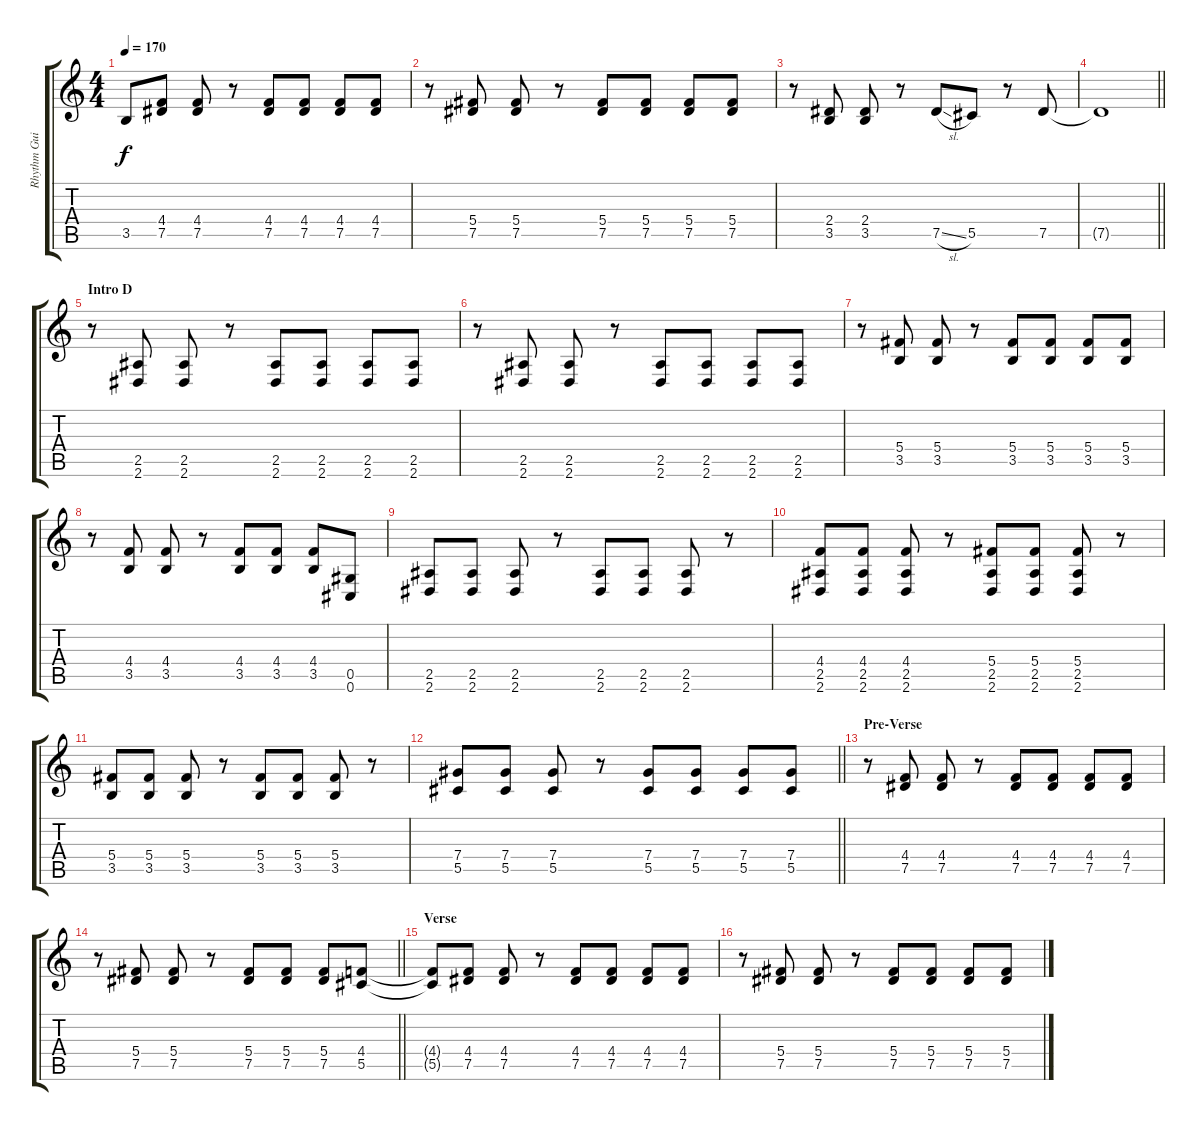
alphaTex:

\track ("Rhythm Guitar" "Rhythm Gui") {instrument overdrivenguitar}
\staff {score tabs}
\tuning (Eb4 Bb3 Gb3 Db3 Ab2 Db2) {hide}
\ts (4 4)
\tempo 170
\clef g2
\ks c
3.5{t}.8{dy f} (4.4 7.5).8 (4.4 7.5).8 r.8 (4.4 7.5).8 (4.4 7.5).8 (4.4 7.5).8 (4.4 7.5).8 |
r.8 (5.4 7.5).8 (5.4 7.5).8 r.8 (5.4 7.5).8 (5.4 7.5).8 (5.4 7.5).8 (5.4 7.5).8 |
r.8 (2.4 3.5).8 (2.4 3.5).8 r.8 7.5{sl}.8 5.5.8 r.8 7.5.8 |
\barLineRight lightlight
7.5{t}.1 |
\section ("" "Intro D")
r.8 (2.5 2.6).8 (2.5 2.6).8 r.8 (2.5 2.6).8 (2.5 2.6).8 (2.5 2.6).8 (2.5 2.6).8 |
r.8 (2.5 2.6).8 (2.5 2.6).8 r.8 (2.5 2.6).8 (2.5 2.6).8 (2.5 2.6).8 (2.5 2.6).8 |
r.8 (5.4 3.5).8 (5.4 3.5).8 r.8 (5.4 3.5).8 (5.4 3.5).8 (5.4 3.5).8 (5.4 3.5).8 |
r.8 (4.4 3.5).8 (4.4 3.5).8 r.8 (4.4 3.5).8 (4.4 3.5).8 (4.4 3.5).8 (0.5 0.6).8 |
(2.5 2.6).8 (2.5 2.6).8 (2.5 2.6).8 r.8 (2.5 2.6).8 (2.5 2.6).8 (2.5 2.6).8 r.8 |
(4.4 2.5 2.6).8 (4.4 2.5 2.6).8 (4.4 2.5 2.6).8 r.8 (5.4 2.5 2.6).8 (5.4 2.5 2.6).8 (5.4 2.5 2.6).8 r.8 |
(5.4 3.5).8 (5.4 3.5).8 (5.4 3.5).8 r.8 (5.4 3.5).8 (5.4 3.5).8 (5.4 3.5).8 r.8 |
\barLineRight lightlight
(7.4 5.5).8 (7.4 5.5).8 (7.4 5.5).8 r.8 (7.4 5.5).8 (7.4 5.5).8 (7.4 5.5).8 (7.4 5.5).8 |
\section ("" "Pre-Verse")
r.8 (4.4 7.5).8 (4.4 7.5).8 r.8 (4.4 7.5).8 (4.4 7.5).8 (4.4 7.5).8 (4.4 7.5).8 |
\barLineRight lightlight
r.8 (5.4 7.5).8 (5.4 7.5).8 r.8 (5.4 7.5).8 (5.4 7.5).8 (5.4 7.5).8 (4.4 5.5).8 |
\section ("" "Verse")
(4.4{t} 5.5{t}).8 (4.4 7.5).8 (4.4 7.5).8 r.8 (4.4 7.5).8 (4.4 7.5).8 (4.4 7.5).8 (4.4 7.5).8 |
r.8 (5.4 7.5).8 (5.4 7.5).8 r.8 (5.4 7.5).8 (5.4 7.5).8 (5.4 7.5).8 (5.4 7.5).8
